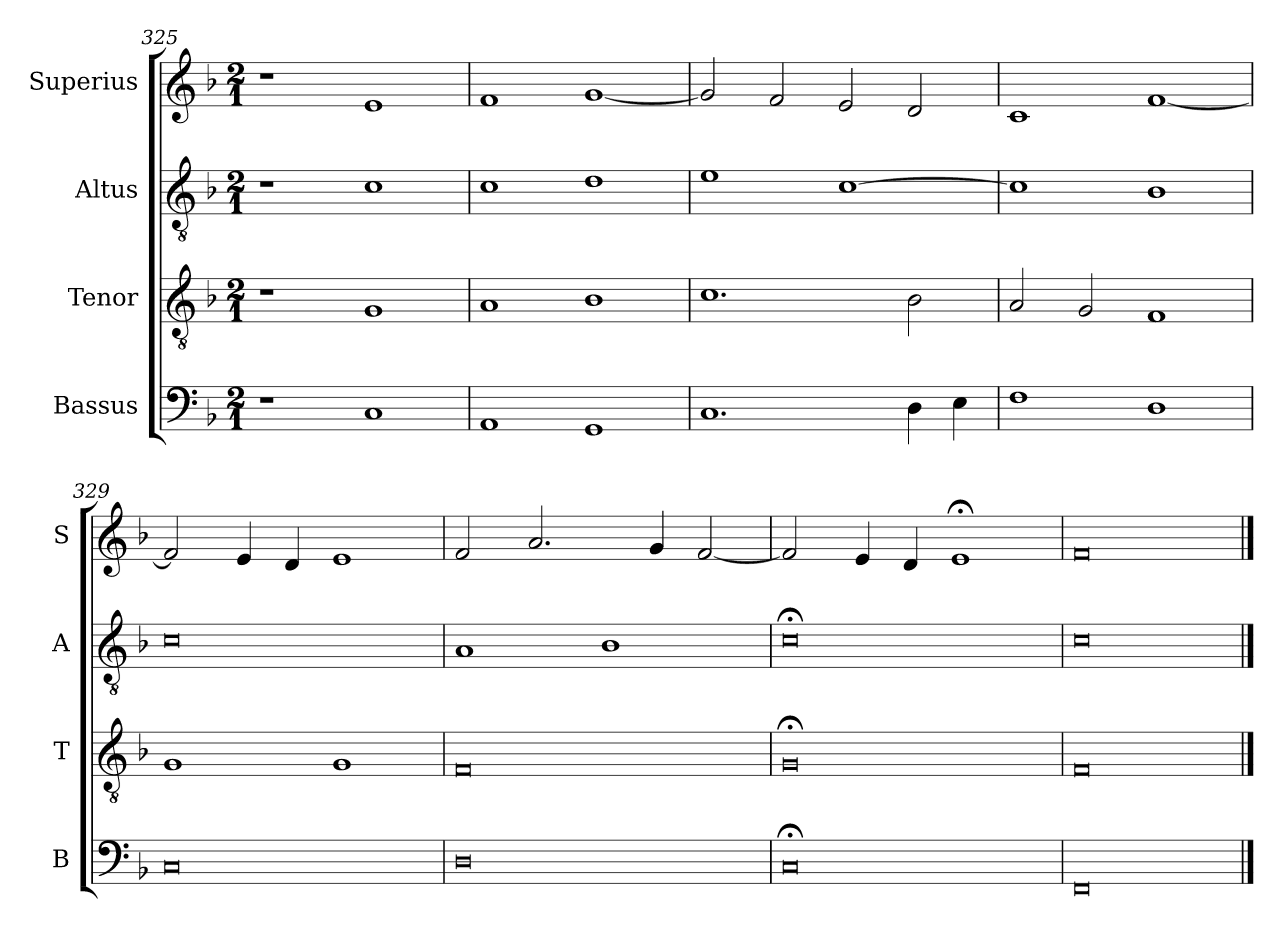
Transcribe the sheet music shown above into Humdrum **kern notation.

**kern	**kern	**kern	**kern
*part4	*part3	*part2	*part1
*staff4	*staff3	*staff2	*staff1
*I"Bassus	*I"Tenor	*I"Altus	*I"Superius
*I'B	*I'T	*I'A	*I'S
*clefF4	*clefGv2	*clefGv2	*clefG2
*k[b-]	*k[b-]	*k[b-]	*k[b-]
*M2/1	*M2/1	*M2/1	*M2/1
=325	=325	=325	=325
1r	1r	1r	1r
1C	1G	1c	1e
=326	=326	=326	=326
1AA	1A	1c	1f
1GG	1B-	1d	[1g
=327	=327	=327	=327
1.C	1.c	1e	2g/]
.	.	.	2f/
.	.	[1c	2e/
4D\	2B-\	.	2d/
4E\	.	.	.
=328	=328	=328	=328
1F	2A/	1c]	1c
.	2G/	.	.
1D	1F	1B-	[1f
=329	=329	=329	=329
0C	1G	0c	2f/]
.	.	.	4e/
.	.	.	4d/
.	1G	.	1e
=330	=330	=330	=330
0D	0F	1A	2f/
.	.	.	2.a/
.	.	1B-	.
.	.	.	4g/
.	.	.	[2f/
=331	=331	=331	=331
0C;<	0G;<	0c;<	2f/]
.	.	.	4e/
.	.	.	4d/
.	.	.	1e;<
=332	=332	=332	=332
0FF	0F	0c	0f
==	==	==	==
*-	*-	*-	*-
